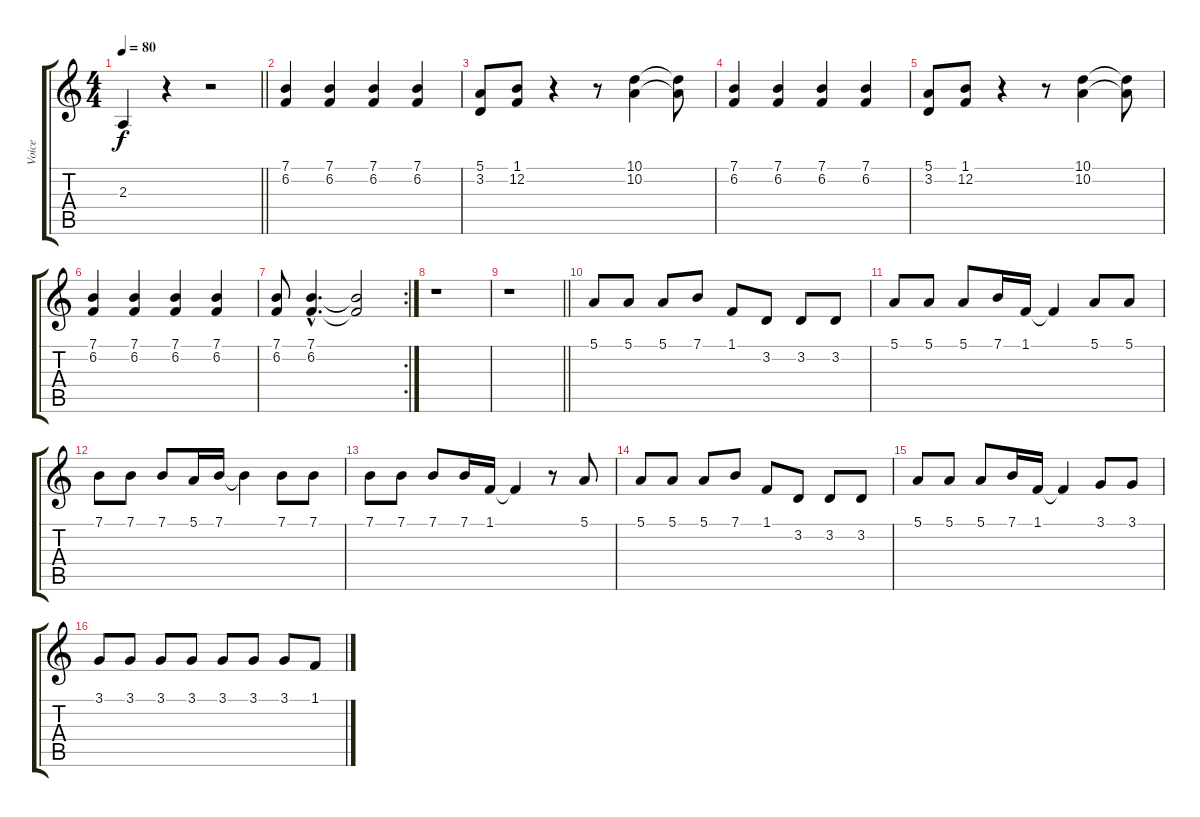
\track ("Voice" "Voice") {instrument tenorsax}
\staff {score tabs}
\tuning (E4 B3 G3 D3 A2 E2) {hide}
\ts (4 4)
\tempo 80
\clef g2
\barLineRight lightlight
\ks c
2.3.4{dy f} r.4 r.2 |
(7.1 6.2).4 (7.1 6.2).4 (7.1 6.2).4 (7.1 6.2).4 |
(5.1 3.2).8 (1.1 12.2).8 r.4 r.8 (10.1 10.2).4 (10.1{t} 10.2{t}).8 |
(7.1 6.2).4 (7.1 6.2).4 (7.1 6.2).4 (7.1 6.2).4 |
(5.1 3.2).8 (1.1 12.2).8 r.4 r.8 (10.1 10.2).4 (10.1{t} 10.2{t}).8 |
(7.1 6.2).4 (7.1 6.2).4 (7.1 6.2).4 (7.1 6.2).4 |
\rc 2
(7.1 6.2).8 (7.1{hac} 6.2{hac}).4{d} (7.1{t} 6.2{t}).2 |
r.1 |
\barLineRight lightlight
r.1 |
5.1.8 5.1.8 5.1.8 7.1.8 1.1.8 3.2.8 3.2.8 3.2.8 |
5.1.8 5.1.8 5.1.8 7.1.16 1.1.16 1.1{t}.4 5.1.8 5.1.8 |
7.1.8 7.1.8 7.1.8 5.1.16 7.1.16 7.1{t}.4 7.1.8 7.1.8 |
7.1.8 7.1.8 7.1.8 7.1.16 1.1.16 1.1{t}.4 r.8 5.1.8 |
5.1.8 5.1.8 5.1.8 7.1.8 1.1.8 3.2.8 3.2.8 3.2.8 |
5.1.8 5.1.8 5.1.8 7.1.16 1.1.16 1.1{t}.4 3.1.8 3.1.8 |
3.1.8 3.1.8 3.1.8 3.1.8 3.1.8 3.1.8 3.1.8 1.1.8
